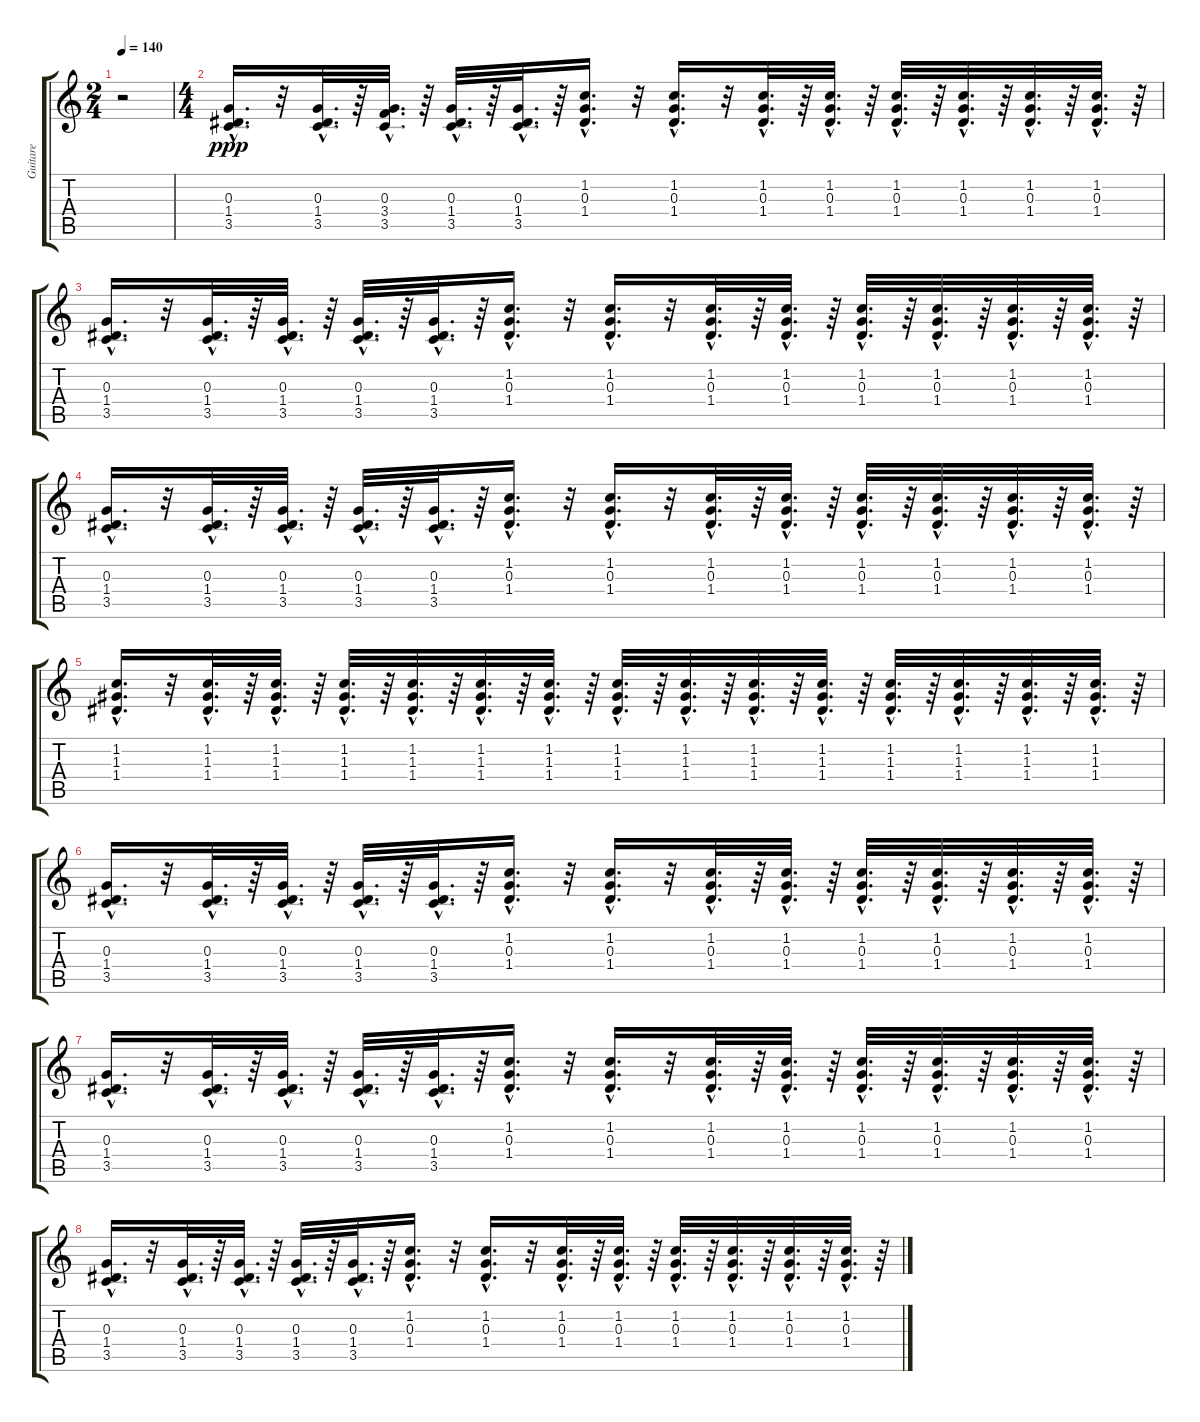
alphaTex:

\track ("Guitare" "Guitare") {instrument acousticguitarnylon}
\staff {score tabs}
\tuning (E4 B3 G3 D3 A2 E2) {hide}
\ts (2 4)
\tempo 140
\clef g2
\ks c
r.2{dy ppp instrument acousticguitarnylon} |
\ts (4 4)
(0.3{hac} 1.4{hac} 3.5{hac}).16{d} r.32 (0.3{hac} 1.4{hac} 3.5{hac}).32{d} r.64 (0.3{hac} 3.4{hac} 3.5{hac}).32{d} r.64 (0.3{hac} 1.4{hac} 3.5{hac}).32{d} r.64 (0.3{hac} 1.4{hac} 3.5{hac}).32{d} r.64 (1.2{hac} 0.3{hac} 1.4{hac}).16{d} r.32 (1.2{hac} 0.3{hac} 1.4{hac}).16{d} r.32 (1.2{hac} 0.3{hac} 1.4{hac}).32{d} r.64 (1.2{hac} 0.3{hac} 1.4{hac}).32{d} r.64 (1.2{hac} 0.3{hac} 1.4{hac}).32{d} r.64 (1.2{hac} 0.3{hac} 1.4{hac}).32{d} r.64 (1.2{hac} 0.3{hac} 1.4{hac}).32{d} r.64 (1.2{hac} 0.3{hac} 1.4{hac}).32{d} r.64 |
(0.3{hac} 1.4{hac} 3.5{hac}).16{d} r.32 (0.3{hac} 1.4{hac} 3.5{hac}).32{d} r.64 (0.3{hac} 1.4{hac} 3.5{hac}).32{d} r.64 (0.3{hac} 1.4{hac} 3.5{hac}).32{d} r.64 (0.3{hac} 1.4{hac} 3.5{hac}).32{d} r.64 (1.2{hac} 0.3{hac} 1.4{hac}).16{d} r.32 (1.2{hac} 0.3{hac} 1.4{hac}).16{d} r.32 (1.2{hac} 0.3{hac} 1.4{hac}).32{d} r.64 (1.2{hac} 0.3{hac} 1.4{hac}).32{d} r.64 (1.2{hac} 0.3{hac} 1.4{hac}).32{d} r.64 (1.2{hac} 0.3{hac} 1.4{hac}).32{d} r.64 (1.2{hac} 0.3{hac} 1.4{hac}).32{d} r.64 (1.2{hac} 0.3{hac} 1.4{hac}).32{d} r.64 |
(0.3{hac} 1.4{hac} 3.5{hac}).16{d} r.32 (0.3{hac} 1.4{hac} 3.5{hac}).32{d} r.64 (0.3{hac} 1.4{hac} 3.5{hac}).32{d} r.64 (0.3{hac} 1.4{hac} 3.5{hac}).32{d} r.64 (0.3{hac} 1.4{hac} 3.5{hac}).32{d} r.64 (1.2{hac} 0.3{hac} 1.4{hac}).16{d} r.32 (1.2{hac} 0.3{hac} 1.4{hac}).16{d} r.32 (1.2{hac} 0.3{hac} 1.4{hac}).32{d} r.64 (1.2{hac} 0.3{hac} 1.4{hac}).32{d} r.64 (1.2{hac} 0.3{hac} 1.4{hac}).32{d} r.64 (1.2{hac} 0.3{hac} 1.4{hac}).32{d} r.64 (1.2{hac} 0.3{hac} 1.4{hac}).32{d} r.64 (1.2{hac} 0.3{hac} 1.4{hac}).32{d} r.64 |
(1.2{hac} 1.3{hac} 1.4{hac}).16{d} r.32 (1.2{hac} 1.3{hac} 1.4{hac}).32{d} r.64 (1.2{hac} 1.3{hac} 1.4{hac}).32{d} r.64 (1.2{hac} 1.3{hac} 1.4{hac}).32{d} r.64 (1.2{hac} 1.3{hac} 1.4{hac}).32{d} r.64 (1.2{hac} 1.3{hac} 1.4{hac}).32{d} r.64 (1.2{hac} 1.3{hac} 1.4{hac}).32{d} r.64 (1.2{hac} 1.3{hac} 1.4{hac}).32{d} r.64 (1.2{hac} 1.3{hac} 1.4{hac}).32{d} r.64 (1.2{hac} 1.3{hac} 1.4{hac}).32{d} r.64 (1.2{hac} 1.3{hac} 1.4{hac}).32{d} r.64 (1.2{hac} 1.3{hac} 1.4{hac}).32{d} r.64 (1.2{hac} 1.3{hac} 1.4{hac}).32{d} r.64 (1.2{hac} 1.3{hac} 1.4{hac}).32{d} r.64 (1.2{hac} 1.3{hac} 1.4{hac}).32{d} r.64 |
(0.3{hac} 1.4{hac} 3.5{hac}).16{d} r.32 (0.3{hac} 1.4{hac} 3.5{hac}).32{d} r.64 (0.3{hac} 1.4{hac} 3.5{hac}).32{d} r.64 (0.3{hac} 1.4{hac} 3.5{hac}).32{d} r.64 (0.3{hac} 1.4{hac} 3.5{hac}).32{d} r.64 (1.2{hac} 0.3{hac} 1.4{hac}).16{d} r.32 (1.2{hac} 0.3{hac} 1.4{hac}).16{d} r.32 (1.2{hac} 0.3{hac} 1.4{hac}).32{d} r.64 (1.2{hac} 0.3{hac} 1.4{hac}).32{d} r.64 (1.2{hac} 0.3{hac} 1.4{hac}).32{d} r.64 (1.2{hac} 0.3{hac} 1.4{hac}).32{d} r.64 (1.2{hac} 0.3{hac} 1.4{hac}).32{d} r.64 (1.2{hac} 0.3{hac} 1.4{hac}).32{d} r.64 |
(0.3{hac} 1.4{hac} 3.5{hac}).16{d} r.32 (0.3{hac} 1.4{hac} 3.5{hac}).32{d} r.64 (0.3{hac} 1.4{hac} 3.5{hac}).32{d} r.64 (0.3{hac} 1.4{hac} 3.5{hac}).32{d} r.64 (0.3{hac} 1.4{hac} 3.5{hac}).32{d} r.64 (1.2{hac} 0.3{hac} 1.4{hac}).16{d} r.32 (1.2{hac} 0.3{hac} 1.4{hac}).16{d} r.32 (1.2{hac} 0.3{hac} 1.4{hac}).32{d} r.64 (1.2{hac} 0.3{hac} 1.4{hac}).32{d} r.64 (1.2{hac} 0.3{hac} 1.4{hac}).32{d} r.64 (1.2{hac} 0.3{hac} 1.4{hac}).32{d} r.64 (1.2{hac} 0.3{hac} 1.4{hac}).32{d} r.64 (1.2{hac} 0.3{hac} 1.4{hac}).32{d} r.64 |
(0.3{hac} 1.4{hac} 3.5{hac}).16{d} r.32 (0.3{hac} 1.4{hac} 3.5{hac}).32{d} r.64 (0.3{hac} 1.4{hac} 3.5{hac}).32{d} r.64 (0.3{hac} 1.4{hac} 3.5{hac}).32{d} r.64 (0.3{hac} 1.4{hac} 3.5{hac}).32{d} r.64 (1.2{hac} 0.3{hac} 1.4{hac}).16{d} r.32 (1.2{hac} 0.3{hac} 1.4{hac}).16{d} r.32 (1.2{hac} 0.3{hac} 1.4{hac}).32{d} r.64 (1.2{hac} 0.3{hac} 1.4{hac}).32{d} r.64 (1.2{hac} 0.3{hac} 1.4{hac}).32{d} r.64 (1.2{hac} 0.3{hac} 1.4{hac}).32{d} r.64 (1.2{hac} 0.3{hac} 1.4{hac}).32{d} r.64 (1.2{hac} 0.3{hac} 1.4{hac}).32{d} r.64
